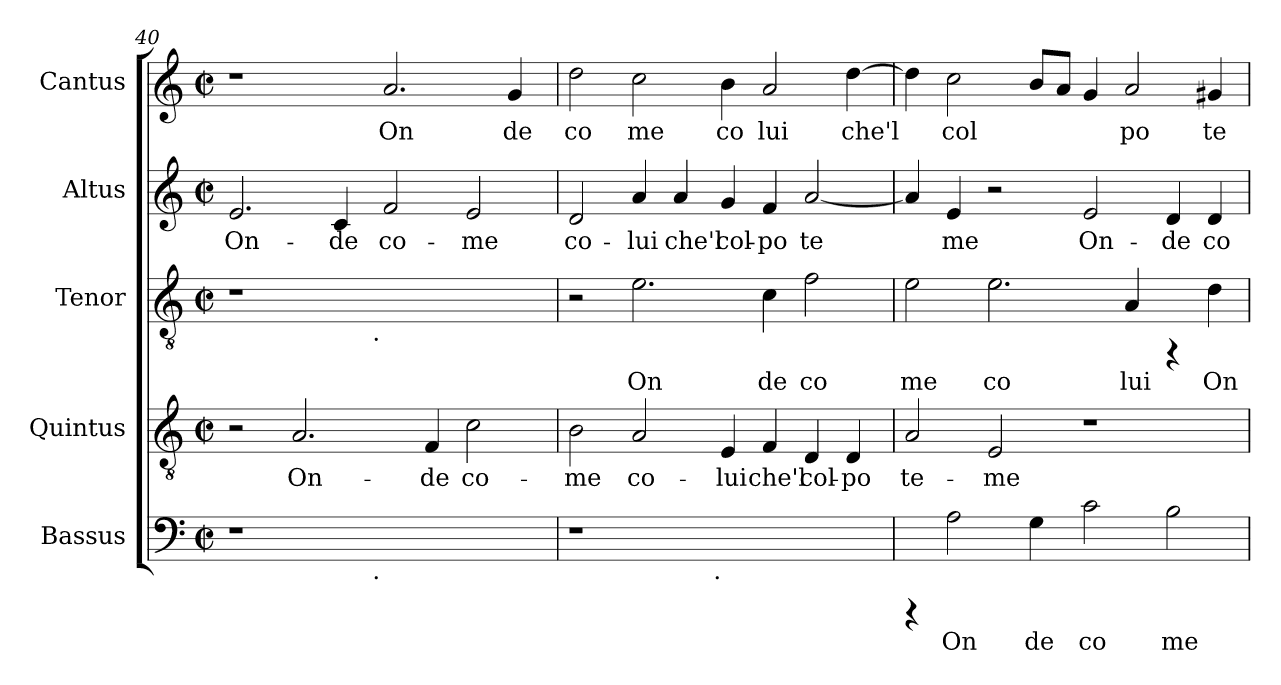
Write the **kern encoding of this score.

**kern	**text	**kern	**text	**kern	**text	**kern	**text	**kern	**text
*part5	*part5	*part4	*part4	*part3	*part3	*part2	*part2	*part1	*part1
*staff5	*staff5	*staff4	*staff4	*staff3	*staff3	*staff2	*staff2	*staff1	*staff1
*I"Bassus	*	*I"Quintus	*	*I"Tenor	*	*I"Altus	*	*I"Cantus	*
!!LO:PB:g=z
*clefF4	*	*clefGv2	*	*clefGv2	*	*clefG2	*	*clefG2	*
*k[]	*	*k[]	*	*k[]	*	*k[]	*	*k[]	*
*C:	*	*C:	*	*C:	*	*C:	*	*C:	*
*M2/2	*	*M2/2	*	*M2/2	*	*M2/2	*	*M2/2	*
*met(c|)	*	*met(c|)	*	*met(c|)	*	*met(c|)	*	*met(c|)	*
=40	=40	=40	=40	=40	=40	=40	=40	=40	=40
!	!	!	!	!	!	!	!LO:LY:b:cj	!	!
*^	*	*	*	*^	*	*	*	*	*
1r	2ryy	.	2r	.	1r	2ryy	.	2.e/	On-	1r	.
!	!	!	!	!LO:LY:b:cj	!	!	!	!	!	!	!
.	4...ryy	.	2.A/	On-	.	4...ryy	.	.	.	.	.
!	!	!	!	!	!	!	!	!	!LO:LY:b:cj	!	!
.	.	.	.	.	.	.	.	4c/	-de	.	.
!	!	!	!	!	!	!LO:TX:b:t=.	!	!	!	!	!
!	!LO:TX:b:t=.	!	!	!	!	!	!	!	!	!	!
.	1ryy	.	.	.	.	1ryy	.	.	.	.	.
!	!	!	!	!	!	!	!	!	!LO:LY:b:cj	!	!LO:LY:b:cj
1ryy	.	.	.	.	1ryy	.	.	2f/	co-	2.a/	On
!	!	!	!	!LO:LY:b:cj	!	!	!	!	!	!	!
.	.	.	4F/	-de	.	.	.	.	.	.	.
!	!	!	!	!LO:LY:b:cj	!	!	!	!	!LO:LY:b:cj	!	!
.	.	.	2c\	co-	.	.	.	2e/	-me	.	.
!	!	!	!	!	!	!	!	!	!	!	!LO:LY:b:cj
.	.	.	.	.	.	.	.	.	.	4g/	de
.	32ryy	.	.	.	.	32ryy	.	.	.	.	.
=41	=41	=41	=41	=41	=41	=41	=41	=41	=41	=41	=41
!	!	!	!	!LO:LY:b:cj	!	!	!	!	!LO:LY:b:cj	!	!LO:LY:b:cj
*	*	*	*	*	*v	*v	*	*	*	*	*
1r	2ryy	.	2B\	-me	2r	.	2d/	co-	2dd\	co
!	!	!	!	!LO:LY:b:cj	!	!LO:LY:b:cj	!	!LO:LY:b:cj	!	!LO:LY:b:cj
.	4ryy	.	2A/	co-	2.e\	On	4a/	-lui	2cc\	me
!	!	!	!	!	!	!	!	!LO:LY:b:cj	!	!
.	8...ryy	.	.	.	.	.	4a/	che'l	.	.
!	!LO:TX:b:t=.	!	!	!	!	!	!	!	!	!
.	1ryy	.	.	.	.	.	.	.	.	.
!	!	!	!	!LO:LY:b:cj	!	!	!	!LO:LY:b:cj	!	!LO:LY:b:cj
1ryy	.	.	4E/	-lui	.	.	4g/	col-	4b\	co
!	!	!	!	!LO:LY:b:cj	!	!LO:LY:b:cj	!	!LO:LY:b:cj	!	!LO:LY:b:cj
.	.	.	4F/	che'l	4c\	de	4f/	-po	2a/	lui
!	!	!	!	!LO:LY:b:cj	!	!LO:LY:b:cj	!	!LO:LY:b:cj	!	!
.	.	.	4D/	col-	2f\	co	[<2a/	te-	.	.
!	!	!	!	!LO:LY:b:cj	!	!	!	!	!	!LO:LY:b:cj
.	.	.	4D/	-po	.	.	.	.	[>4dd\	che'l
.	64ryy	.	.	.	.	.	.	.	.	.
=42	=42	=42	=42	=42	=42	=42	=42	=42	=42	=42
!	!	!	!	!LO:LY:b:cj	!	!LO:LY:b:cj	!	!LO:LY:b:cj	!	!LO:LY:b:cj
*v	*v	*	*	*	*	*	*	*	*	*
4rCCC	.	2A/	te-	2e\	me	4a/]	--	4dd\]	.
!	!LO:LY:b:cj	!	!	!	!	!	!LO:LY:b:cj	!	!LO:LY:b:cj
2A\	On	.	.	.	.	4e/	-me	2cc\	col
!	!	!	!LO:LY:b:cj	!	!LO:LY:b:cj	!	!	!	!
.	.	2E/	-me	2.e\	co	2r	.	.	.
!	!LO:LY:b:cj	!	!	!	!	!	!	!	!LO:LY:b:cj
4G\	de	.	.	.	.	.	.	8b/L	.
!	!	!	!	!	!	!	!	!	!LO:LY:b:cj
.	.	.	.	.	.	.	.	8a/J	.
!	!LO:LY:b:cj	!	!	!	!	!	!LO:LY:b:cj	!	!LO:LY:b:cj
2c\	co	1r	.	.	.	2e/	On-	4g/	.
!	!	!	!	!	!LO:LY:b:cj	!	!	!	!LO:LY:b:cj
.	.	.	.	4A/	lui	.	.	2a/	po
!	!LO:LY:b:cj	!	!	!	!	!	!LO:LY:b:cj	!	!
2B\	me	.	.	4rFF	.	4d/	-de	.	.
!	!	!	!	!	!LO:LY:b:cj	!	!LO:LY:b:cj	!	!LO:LY:b:cj
.	.	.	.	4d\	On	4d/	co-	4g#/	te
=	=	=	=	=	=	=	=	=	=
*-	*-	*-	*-	*-	*-	*-	*-	*-	*-
